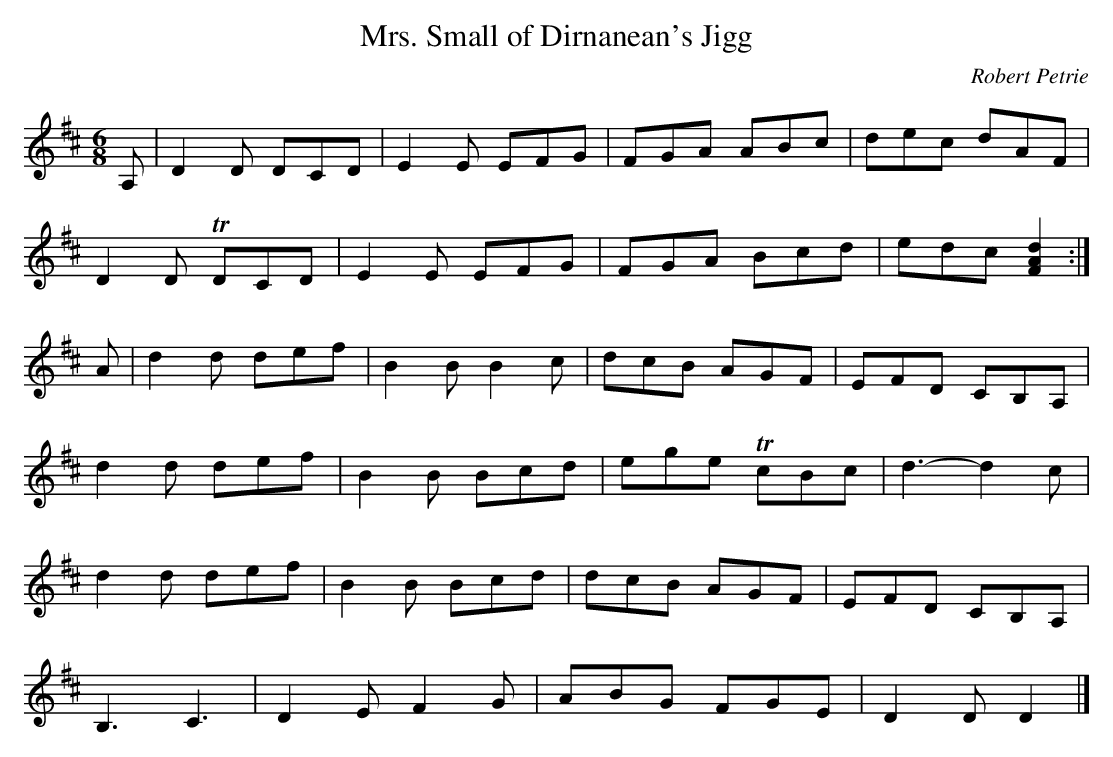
X:1
T:Mrs. Small of Dirnanean's Jigg
C:Robert Petrie
L:1/8
M:6/8
K:D
A,|D2D  DCD|E2E EFG|FGA  ABc|dec  dAF     |
   D2D TDCD|E2E EFG|FGA  Bcd|edc [F2A2d2]:|
A |d2d  def|B2B B2c|dcB  AGF|EFD  CB,A,   |
   d2d  def|B2B Bcd|ege TcBc|d3-d2  c     |
   d2d  def|B2B Bcd|dcB  AGF|EFD  CB,A,   |
   B,3  C3 |D2E F2G|ABG  FGE|D2D  D2     |]
